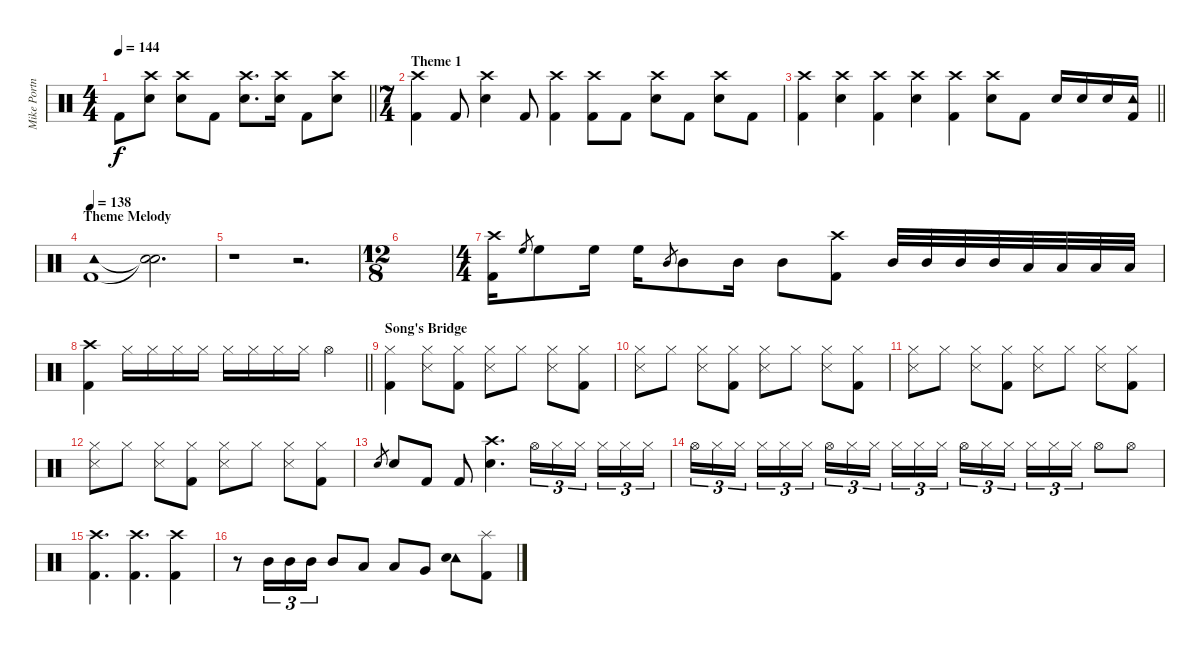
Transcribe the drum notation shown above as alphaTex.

\track ("Mike Portnoy" "Mike Portn") {instrument percussion}
\staff {score}
\articulation defaults
\ts (4 4)
\tempo 144
\clef neutral
\barLineRight lightlight
\ks c "Kick (hit) 2".8{dy f}
("Crash high (hit)" "Snare (hit) 2").8 ("Crash high (hit)" "Snare (hit) 2").8 "Kick (hit) 2".8 ("Crash high (hit)" "Snare (hit) 2").8{d} ("Crash high (hit)" "Snare (hit) 2").16 "Kick (hit) 2".8 ("Crash high (hit)" "Snare (hit) 2").8 |
\ts (7 4)
\section ("" "Theme 1")
("Crash high (hit)" "Kick (hit) 2").4 "Kick (hit) 2".8 ("Crash high (hit)" "Snare (hit) 2").4 "Kick (hit) 2".8 ("Crash high (hit)" "Kick (hit) 2").4 ("Crash high (hit)" "Kick (hit) 2").8 "Kick (hit) 2".8 ("Crash high (hit)" "Snare (hit) 2").8 "Kick (hit) 2".8 ("Crash high (hit)" "Snare (hit) 2").8 "Kick (hit) 2".8 |
\barLineRight lightlight
("Crash high (hit)" "Kick (hit) 2").4 ("Crash high (hit)" "Snare (hit) 2").4 ("Crash high (hit)" "Kick (hit) 2").4 ("Crash high (hit)" "Snare (hit) 2").4 ("Crash high (hit)" "Kick (hit) 2").4 ("Crash high (hit)" "Snare (hit) 2").8 "Kick (hit) 2".8 "Snare (hit) 2".16 "Snare (hit) 2".16 "Snare (hit) 2".16 ("Tambourine (hit)" "Kick (hit) 2").16 |
\section ("" "Theme Melody")
\tempo 138
("Tambourine (hit)" "Kick (hit) 2").1 ("Snare (hit)"{t} "Snare (hit)"{t}).2{d} |
r.1 r.2{d} |
\ts (12 8)
|
\ts (4 4)
("Crash high (hit)" "Kick (hit) 2").16 "High Floor Tom (hit)".8{gr} "High Floor Tom (hit)".8 "High Floor Tom (hit)".16 "High Floor Tom (hit)".16 "Mid Tom (hit)".8{gr} "Mid Tom (hit)".8 "Mid Tom (hit)".16 "Mid Tom (hit)".8 ("Crash high (hit)" "Kick (hit) 2").8 "Mid Tom (hit)".32 "Mid Tom (hit)".32 "Mid Tom (hit)".32 "Mid Tom (hit)".32 "Low Tom (hit)".32 "Low Tom (hit)".32 "Low Tom (hit)".32 "Low Tom (hit)".32 |
\barLineRight lightlight
("Crash high (hit)" "Kick (hit) 2").4 "Hi-Hat (closed)".16 "Hi-Hat (closed)".16 "Hi-Hat (closed)".16 "Hi-Hat (closed)".16 "Hi-Hat (closed)".16 "Hi-Hat (closed)".16 "Hi-Hat (closed)".16 "Hi-Hat (closed)".16 "Hi-Hat (open)".4 |
\section ("" "Song's Bridge")
("Hi-Hat (closed)" "Kick (hit) 2").4 ("Hi-Hat (closed)" "Snare (side stick) 3").8 ("Hi-Hat (closed)" "Kick (hit) 2").8 ("Hi-Hat (closed)" "Snare (side stick) 3").8 "Hi-Hat (closed)".8 ("Hi-Hat (closed)" "Snare (side stick) 3").8 ("Hi-Hat (closed)" "Kick (hit) 2").8 |
("Hi-Hat (closed)" "Snare (side stick) 3").8 "Hi-Hat (closed)".8 ("Hi-Hat (closed)" "Snare (side stick) 3").8 ("Hi-Hat (closed)" "Kick (hit) 2").8 ("Hi-Hat (closed)" "Snare (side stick) 3").8 "Hi-Hat (closed)".8 ("Hi-Hat (closed)" "Snare (side stick) 3").8 ("Hi-Hat (closed)" "Kick (hit) 2").8 |
("Hi-Hat (closed)" "Snare (side stick) 3").8 "Hi-Hat (closed)".8 ("Hi-Hat (closed)" "Snare (side stick) 3").8 ("Hi-Hat (closed)" "Kick (hit) 2").8 ("Hi-Hat (closed)" "Snare (side stick) 3").8 "Hi-Hat (closed)".8 ("Hi-Hat (closed)" "Snare (side stick) 3").8 ("Hi-Hat (closed)" "Kick (hit) 2").8 |
("Hi-Hat (closed)" "Snare (side stick) 3").8 "Hi-Hat (closed)".8 ("Hi-Hat (closed)" "Snare (side stick) 3").8 ("Hi-Hat (closed)" "Kick (hit) 2").8 ("Hi-Hat (closed)" "Snare (side stick) 3").8 "Hi-Hat (closed)".8 ("Hi-Hat (closed)" "Snare (side stick) 3").8 ("Hi-Hat (closed)" "Kick (hit) 2").8 |
"Snare (hit) 2".8{gr} "Snare (hit) 2".8 "Kick (hit) 2".8 "Kick (hit) 2".8 ("Crash high (hit)" "Snare (hit) 2").4{d} "Hi-Hat (open)".16{tu (3 2)} "Hi-Hat (closed)".16{tu (3 2)} "Hi-Hat (closed)".16{tu (3 2) beam splitsecondary} "Hi-Hat (closed)".16{tu (3 2)} "Hi-Hat (closed)".16{tu (3 2)} "Hi-Hat (closed)".16{tu (3 2)} |
"Hi-Hat (open)".16{tu (3 2)} "Hi-Hat (closed)".16{tu (3 2)} "Hi-Hat (closed)".16{tu (3 2) beam splitsecondary} "Hi-Hat (closed)".16{tu (3 2)} "Hi-Hat (closed)".16{tu (3 2)} "Hi-Hat (closed)".16{tu (3 2)} "Hi-Hat (open)".16{tu (3 2)} "Hi-Hat (closed)".16{tu (3 2)} "Hi-Hat (closed)".16{tu (3 2) beam splitsecondary} "Hi-Hat (closed)".16{tu (3 2)} "Hi-Hat (closed)".16{tu (3 2)} "Hi-Hat (closed)".16{tu (3 2)} "Hi-Hat (open)".16{tu (3 2)} "Hi-Hat (closed)".16{tu (3 2)} "Hi-Hat (closed)".16{tu (3 2) beam splitsecondary} "Hi-Hat (closed)".16{tu (3 2)} "Hi-Hat (closed)".16{tu (3 2)} "Hi-Hat (closed)".16{tu (3 2)} "Hi-Hat (open)".8 "Hi-Hat (open)".8 |
("Crash high (hit)" "Kick (hit) 2").4{d} ("Crash high (hit)" "Kick (hit) 2").4{d} ("Crash high (hit)" "Kick (hit) 2").4 |
r.8 "Mid Tom (hit)".16{tu (3 2)} "Mid Tom (hit)".16{tu (3 2)} "Mid Tom (hit)".16{tu (3 2)} "Mid Tom (hit)".8 "Low Tom (hit)".8 "Low Tom (hit)".8 "Very Low Tom (hit)".8 ("Tambourine (hit)" "Snare (hit) 2").8 ("Splash (hit)" "Kick (hit) 2").8
